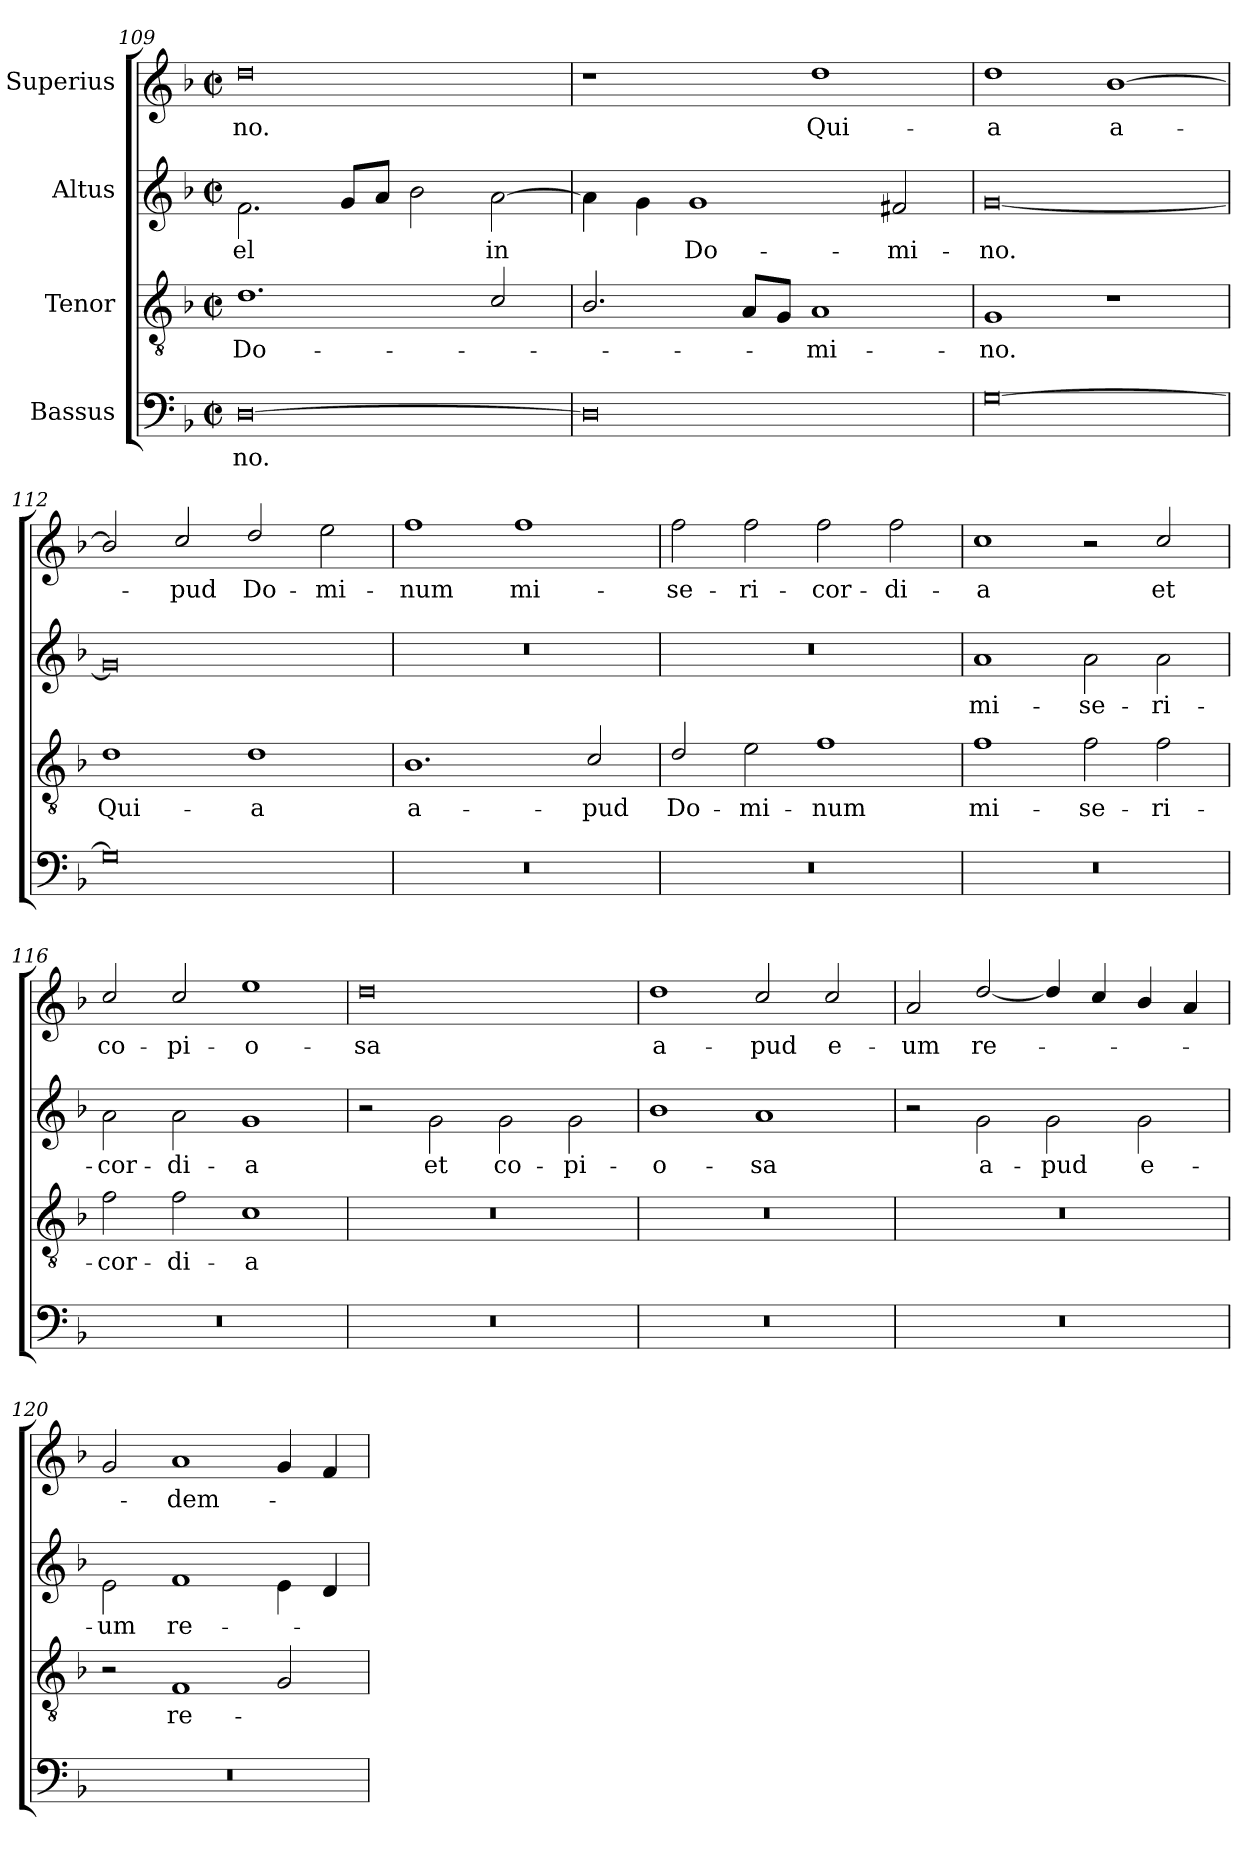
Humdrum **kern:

**kern	**text	**kern	**text	**kern	**text	**kern	**text
*part4	*part4	*part3	*part3	*part2	*part2	*part1	*part1
*staff4	*staff4	*staff3	*staff3	*staff2	*staff2	*staff1	*staff1
*I"Bassus	*	*I"Tenor	*	*I"Altus	*	*I"Superius	*
*clefF4	*	*clefGv2	*	*clefG2	*	*clefG2	*
*k[b-]	*	*k[b-]	*	*k[b-]	*	*k[b-]	*
*M4/2	*	*M4/2	*	*M4/2	*	*M4/2	*
*met(c|)	*	*met(c|)	*	*met(c|)	*	*met(c|)	*
=109	=109	=109	=109	=109	=109	=109	=109
!	!LO:LY:b	!	!LO:LY:b	!	!LO:LY:b	!	!LO:LY:b
[0D	-no.	1.d	Do-	2.f\	-el	0dd	-no.
.	.	.	.	8g/L	.	.	.
.	.	.	.	8a/J	.	.	.
.	.	.	.	2b-\	.	.	.
!	!	!	!	!	!LO:LY:b	!	!
.	.	2c/	.	[2a\	in	.	.
=110	=110	=110	=110	=110	=110	=110	=110
0D]	.	2.B-/	.	4a\]	.	1r	.
.	.	.	.	4g\	.	.	.
!	!	!	!	!	!LO:LY:b	!	!
.	.	.	.	1g	Do-	.	.
.	.	8A/L	.	.	.	.	.
.	.	8G/J	.	.	.	.	.
!	!	!	!LO:LY:b	!	!	!	!LO:LY:b
.	.	1A	-mi-	.	.	1dd	Qui-
!	!	!	!	!	!LO:LY:b	!	!
.	.	.	.	2f#X/	-mi-	.	.
!!LO:LB:g=z
=111	=111	=111	=111	=111	=111	=111	=111
!	!	!	!LO:LY:b	!	!LO:LY:b	!	!LO:LY:b
[0G	.	1G	-no.	[0g	-no.	1dd	-a
!	!	!	!	!	!	!	!LO:LY:b
.	.	1r	.	.	.	[1b-	a-
=112	=112	=112	=112	=112	=112	=112	=112
!	!	!	!LO:LY:b	!	!	!	!
0G]	.	1d	Qui-	0g]	.	2b-/]	.
!	!	!	!	!	!	!	!LO:LY:b
.	.	.	.	.	.	2cc/	-pud
!	!	!	!LO:LY:b	!	!	!	!LO:LY:b
.	.	1d	-a	.	.	2dd/	Do-
!	!	!	!	!	!	!	!LO:LY:b
.	.	.	.	.	.	2ee\	-mi-
=113	=113	=113	=113	=113	=113	=113	=113
!	!	!	!LO:LY:b	!	!	!	!LO:LY:b
0r	.	1.B-	a-	0r	.	1ff	-num
!	!	!	!	!	!	!	!LO:LY:b
.	.	.	.	.	.	1ff	mi-
!	!	!	!LO:LY:b	!	!	!	!
.	.	2c/	-pud	.	.	.	.
=114	=114	=114	=114	=114	=114	=114	=114
!	!	!	!LO:LY:b	!	!	!	!LO:LY:b
0r	.	2d/	Do-	0r	.	2ff\	-se-
!	!	!	!LO:LY:b	!	!	!	!LO:LY:b
.	.	2e\	-mi-	.	.	2ff\	-ri-
!	!	!	!LO:LY:b	!	!	!	!LO:LY:b
.	.	1f	-num	.	.	2ff\	-cor-
!	!	!	!	!	!	!	!LO:LY:b
.	.	.	.	.	.	2ff\	-di-
=115	=115	=115	=115	=115	=115	=115	=115
!	!	!	!LO:LY:b	!	!LO:LY:b	!	!LO:LY:b
0r	.	1f	mi-	1a	mi-	1cc	-a
!	!	!	!LO:LY:b	!	!LO:LY:b	!	!
.	.	2f\	-se-	2a\	-se-	2r	.
!	!	!	!LO:LY:b	!	!LO:LY:b	!	!LO:LY:b
.	.	2f\	-ri-	2a\	-ri-	2cc/	et
=116	=116	=116	=116	=116	=116	=116	=116
!	!	!	!LO:LY:b	!	!LO:LY:b	!	!LO:LY:b
0r	.	2f\	-cor-	2a\	-cor-	2cc/	co-
!	!	!	!LO:LY:b	!	!LO:LY:b	!	!LO:LY:b
.	.	2f\	-di-	2a\	-di-	2cc/	-pi-
!	!	!	!LO:LY:b	!	!LO:LY:b	!	!LO:LY:b
.	.	1c	-a	1g	-a	1ee	-o-
=117	=117	=117	=117	=117	=117	=117	=117
!	!	!	!	!	!	!	!LO:LY:b
0r	.	0r	.	2r	.	0dd	-sa
!	!	!	!	!	!LO:LY:b	!	!
.	.	.	.	2g\	et	.	.
!	!	!	!	!	!LO:LY:b	!	!
.	.	.	.	2g\	co-	.	.
!	!	!	!	!	!LO:LY:b	!	!
.	.	.	.	2g\	-pi-	.	.
=118	=118	=118	=118	=118	=118	=118	=118
!	!	!	!	!	!LO:LY:b	!	!LO:LY:b
0r	.	0r	.	1b-	-o-	1dd	a-
!	!	!	!	!	!LO:LY:b	!	!LO:LY:b
.	.	.	.	1a	-sa	2cc/	-pud
!	!	!	!	!	!	!	!LO:LY:b
.	.	.	.	.	.	2cc/	e-
=119	=119	=119	=119	=119	=119	=119	=119
!	!	!	!	!	!	!	!LO:LY:b
0r	.	0r	.	2r	.	2a/	-um
!	!	!	!	!	!LO:LY:b	!	!LO:LY:b
.	.	.	.	2g\	a-	[2dd/	re-
!	!	!	!	!	!LO:LY:b	!	!
.	.	.	.	2g\	-pud	4dd/]	.
.	.	.	.	.	.	4cc/	.
!	!	!	!	!	!LO:LY:b	!	!
.	.	.	.	2g\	e-	4b-/	.
.	.	.	.	.	.	4a/	.
!!LO:LB:g=z
=120	=120	=120	=120	=120	=120	=120	=120
!	!	!	!	!	!LO:LY:b	!	!
0r	.	2r	.	2e\	-um	2g/	.
!	!	!	!LO:LY:b	!	!LO:LY:b	!	!LO:LY:b
.	.	1F	re-	1f	re-	1a	-dem-
.	.	2G/	.	4e\	.	4g/	.
.	.	.	.	4d/	.	4f/	.
=	=	=	=	=	=	=	=
*-	*-	*-	*-	*-	*-	*-	*-
